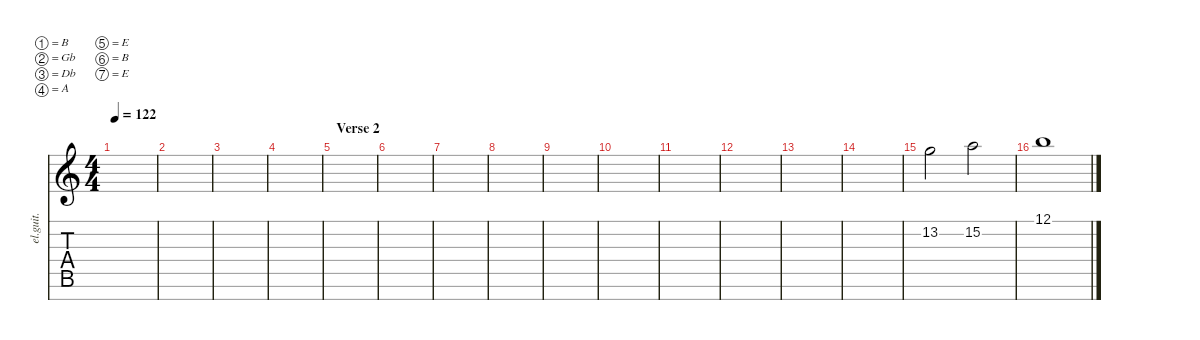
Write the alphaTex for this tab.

\defaultSystemsLayout 4
\hideDynamics
\bracketExtendMode nobrackets
\track ("Clean" "el.guit.") {instrument distortionguitar}
\staff {score tabs}
\tuning (B3 Gb3 Db3 A2 E2 B1 E1)
\ts (4 4)
\tempo 122
\clef g2
\ks c
|
|
|
|
\section ("" "Verse 2")
|
|
|
|
|
|
|
|
|
|
13.2.2 15.2.2 |
12.1.1
